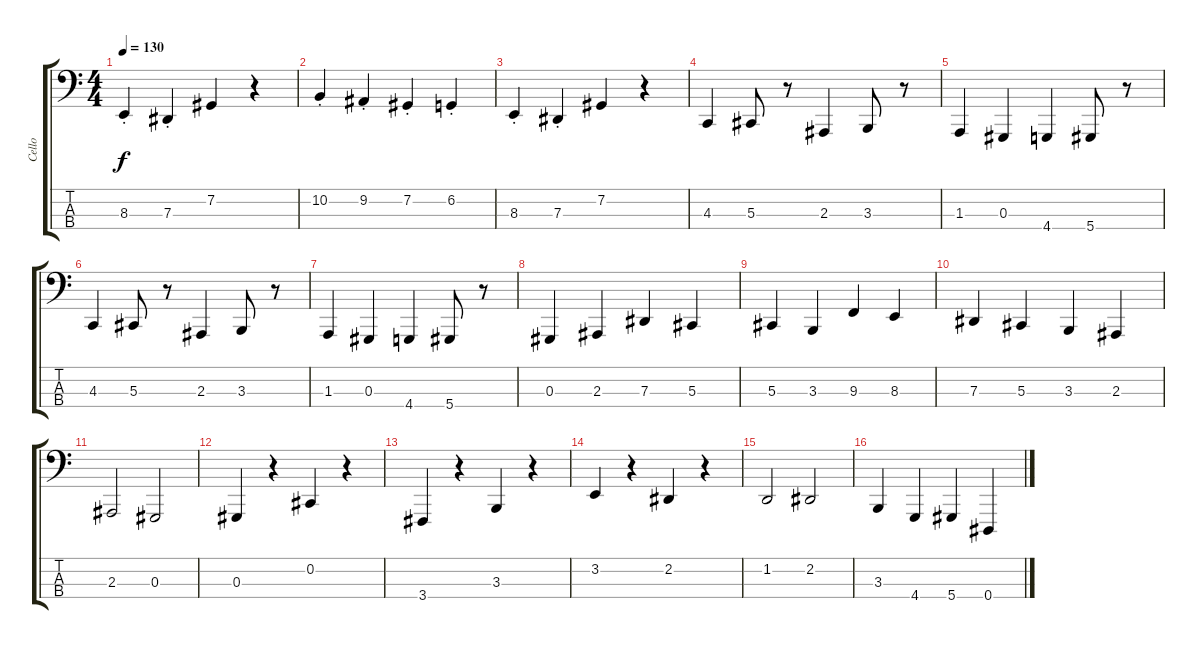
\track ("Cello" "Cello") {instrument cello}
\staff {score tabs}
\tuning (Gb2 Db2 Ab1 Eb1) {hide}
\ts (4 4)
\tempo 130
\clef f4
\ks c
8.3{st}.4{dy f} 7.3{st}.4 7.2.4 r.4 |
10.2{st}.4 9.2{st}.4 7.2{st}.4 6.2{st}.4 |
8.3{st}.4 7.3{st}.4 7.2.4 r.4 |
4.3.4 5.3.8 r.8 2.3.4 3.3.8 r.8 |
1.3.4 0.3.4 4.4.4 5.4.8 r.8 |
4.3.4 5.3.8 r.8 2.3.4 3.3.8 r.8 |
1.3.4 0.3.4 4.4.4 5.4.8 r.8 |
0.3.4 2.3.4 7.3.4 5.3.4 |
5.3.4 3.3.4 9.3.4 8.3.4 |
7.3.4 5.3.4 3.3.4 2.3.4 |
2.3.2 0.3.2 |
0.3.4 r.4 0.2.4 r.4 |
3.4.4 r.4 3.3.4 r.4 |
3.2.4 r.4 2.2.4 r.4 |
1.2.2 2.2.2 |
3.3.4 4.4.4 5.4.4 0.4.4
